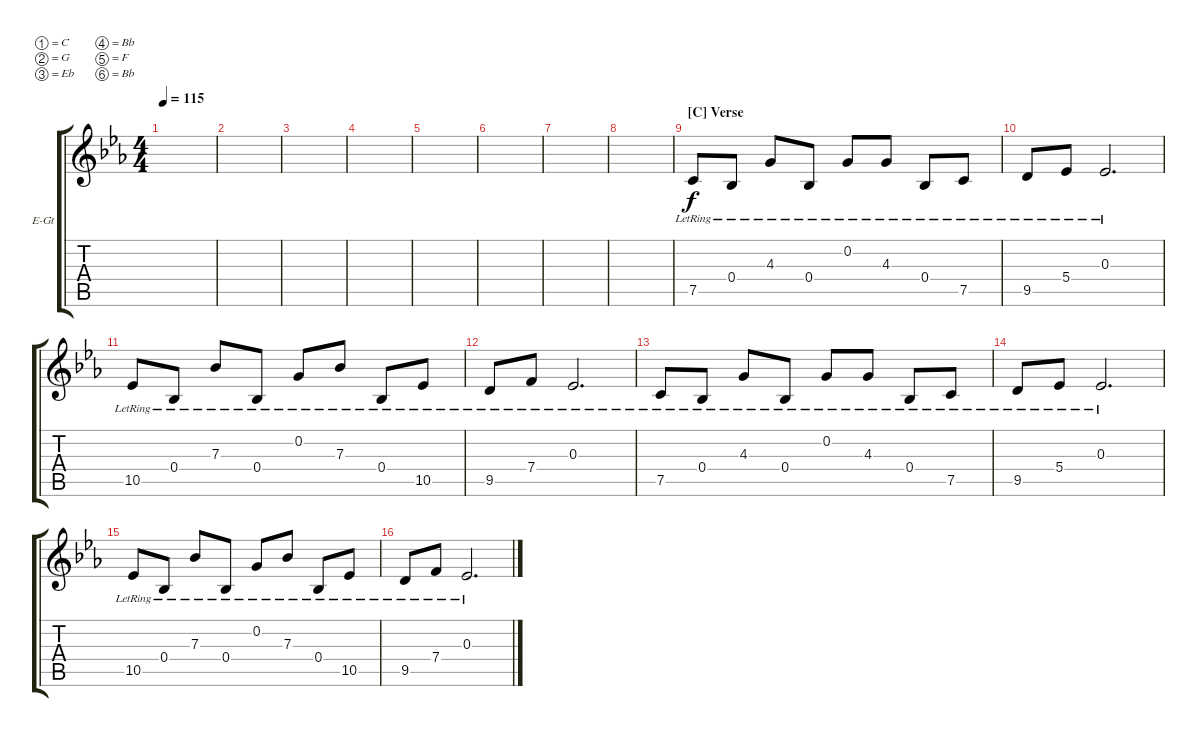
\bracketExtendMode groupsimilarinstruments
\firstSystemTrackNameOrientation horizontal
\otherSystemsTrackNameOrientation horizontal
\track ("Clean 1" "E-Gt") {instrument electricguitarclean}
\staff {score tabs}
\tuning (C4 G3 Eb3 Bb2 F2 Bb1)
\ts (4 4)
\tempo 115
\clef g2
\ks cminor
|
|
|
|
|
|
|
|
\section ("C" "Verse")
7.5{lr}.8 0.4{lr}.8 4.3{lr}.8 0.4{lr}.8 0.2{lr}.8 4.3{lr}.8 0.4{lr}.8 7.5{lr}.8 |
9.5{lr}.8 5.4{lr}.8 0.3{lr}.2{d} |
10.5{lr}.8 0.4{lr}.8 7.3{lr}.8 0.4{lr}.8 0.2{lr}.8 7.3{lr}.8 0.4{lr}.8 10.5{lr}.8 |
9.5{lr}.8 7.4{lr}.8 0.3{lr}.2{d} |
7.5{lr}.8 0.4{lr}.8 4.3{lr}.8 0.4{lr}.8 0.2{lr}.8 4.3{lr}.8 0.4{lr}.8 7.5{lr}.8 |
9.5{lr}.8 5.4{lr}.8 0.3{lr}.2{d} |
10.5{lr}.8 0.4{lr}.8 7.3{lr}.8 0.4{lr}.8 0.2{lr}.8 7.3{lr}.8 0.4{lr}.8 10.5{lr}.8 |
9.5{lr}.8 7.4{lr}.8 0.3{lr}.2{d}
